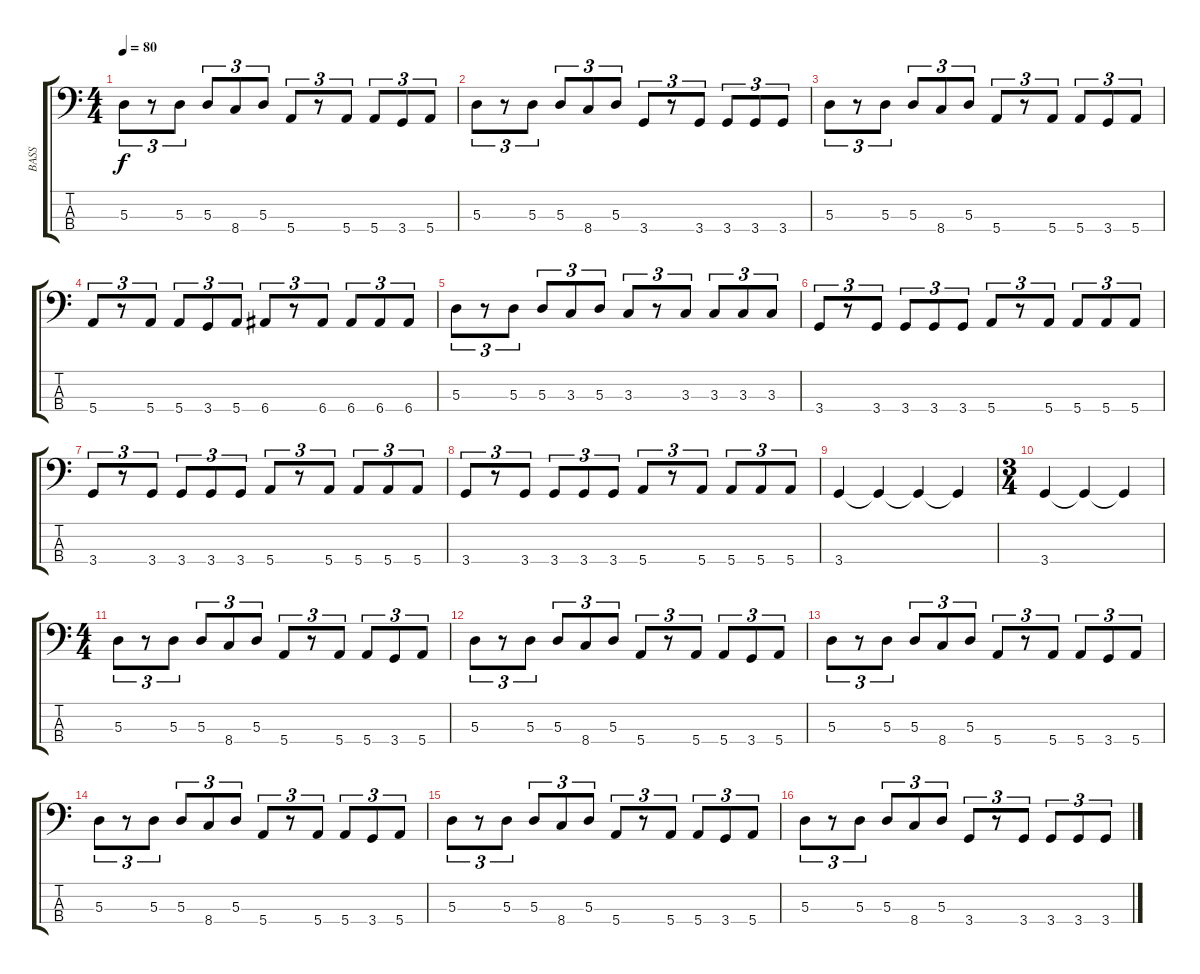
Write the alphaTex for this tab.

\track ("BASS" "BASS") {instrument electricbasspick}
\staff {score tabs}
\tuning (G2 D2 A1 E1) {hide}
\ts (4 4)
\tempo 80
\clef f4
\ks c
5.3.8{tu (3 2) dy f} r.8{tu (3 2)} 5.3.8{tu (3 2)} 5.3.8{tu (3 2)} 8.4.8{tu (3 2)} 5.3.8{tu (3 2)} 5.4.8{tu (3 2)} r.8{tu (3 2)} 5.4.8{tu (3 2)} 5.4.8{tu (3 2)} 3.4.8{tu (3 2)} 5.4.8{tu (3 2)} |
5.3.8{tu (3 2)} r.8{tu (3 2)} 5.3.8{tu (3 2)} 5.3.8{tu (3 2)} 8.4.8{tu (3 2)} 5.3.8{tu (3 2)} 3.4.8{tu (3 2)} r.8{tu (3 2)} 3.4.8{tu (3 2)} 3.4.8{tu (3 2)} 3.4.8{tu (3 2)} 3.4.8{tu (3 2)} |
5.3.8{tu (3 2)} r.8{tu (3 2)} 5.3.8{tu (3 2)} 5.3.8{tu (3 2)} 8.4.8{tu (3 2)} 5.3.8{tu (3 2)} 5.4.8{tu (3 2)} r.8{tu (3 2)} 5.4.8{tu (3 2)} 5.4.8{tu (3 2)} 3.4.8{tu (3 2)} 5.4.8{tu (3 2)} |
5.4.8{tu (3 2)} r.8{tu (3 2)} 5.4.8{tu (3 2)} 5.4.8{tu (3 2)} 3.4.8{tu (3 2)} 5.4.8{tu (3 2)} 6.4.8{tu (3 2)} r.8{tu (3 2)} 6.4.8{tu (3 2)} 6.4.8{tu (3 2)} 6.4.8{tu (3 2)} 6.4.8{tu (3 2)} |
5.3.8{tu (3 2)} r.8{tu (3 2)} 5.3.8{tu (3 2)} 5.3.8{tu (3 2)} 3.3.8{tu (3 2)} 5.3.8{tu (3 2)} 3.3.8{tu (3 2)} r.8{tu (3 2)} 3.3.8{tu (3 2)} 3.3.8{tu (3 2)} 3.3.8{tu (3 2)} 3.3.8{tu (3 2)} |
3.4.8{tu (3 2)} r.8{tu (3 2)} 3.4.8{tu (3 2)} 3.4.8{tu (3 2)} 3.4.8{tu (3 2)} 3.4.8{tu (3 2)} 5.4.8{tu (3 2)} r.8{tu (3 2)} 5.4.8{tu (3 2)} 5.4.8{tu (3 2)} 5.4.8{tu (3 2)} 5.4.8{tu (3 2)} |
3.4.8{tu (3 2)} r.8{tu (3 2)} 3.4.8{tu (3 2)} 3.4.8{tu (3 2)} 3.4.8{tu (3 2)} 3.4.8{tu (3 2)} 5.4.8{tu (3 2)} r.8{tu (3 2)} 5.4.8{tu (3 2)} 5.4.8{tu (3 2)} 5.4.8{tu (3 2)} 5.4.8{tu (3 2)} |
3.4.8{tu (3 2)} r.8{tu (3 2)} 3.4.8{tu (3 2)} 3.4.8{tu (3 2)} 3.4.8{tu (3 2)} 3.4.8{tu (3 2)} 5.4.8{tu (3 2)} r.8{tu (3 2)} 5.4.8{tu (3 2)} 5.4.8{tu (3 2)} 5.4.8{tu (3 2)} 5.4.8{tu (3 2)} |
3.4.4 3.4{t}.4 3.4{t}.4 3.4{t}.4 |
\ts (3 4)
3.4.4 3.4{t}.4 3.4{t}.4 |
\ts (4 4)
5.3.8{tu (3 2)} r.8{tu (3 2)} 5.3.8{tu (3 2)} 5.3.8{tu (3 2)} 8.4.8{tu (3 2)} 5.3.8{tu (3 2)} 5.4.8{tu (3 2)} r.8{tu (3 2)} 5.4.8{tu (3 2)} 5.4.8{tu (3 2)} 3.4.8{tu (3 2)} 5.4.8{tu (3 2)} |
5.3.8{tu (3 2)} r.8{tu (3 2)} 5.3.8{tu (3 2)} 5.3.8{tu (3 2)} 8.4.8{tu (3 2)} 5.3.8{tu (3 2)} 5.4.8{tu (3 2)} r.8{tu (3 2)} 5.4.8{tu (3 2)} 5.4.8{tu (3 2)} 3.4.8{tu (3 2)} 5.4.8{tu (3 2)} |
5.3.8{tu (3 2)} r.8{tu (3 2)} 5.3.8{tu (3 2)} 5.3.8{tu (3 2)} 8.4.8{tu (3 2)} 5.3.8{tu (3 2)} 5.4.8{tu (3 2)} r.8{tu (3 2)} 5.4.8{tu (3 2)} 5.4.8{tu (3 2)} 3.4.8{tu (3 2)} 5.4.8{tu (3 2)} |
5.3.8{tu (3 2)} r.8{tu (3 2)} 5.3.8{tu (3 2)} 5.3.8{tu (3 2)} 8.4.8{tu (3 2)} 5.3.8{tu (3 2)} 5.4.8{tu (3 2)} r.8{tu (3 2)} 5.4.8{tu (3 2)} 5.4.8{tu (3 2)} 3.4.8{tu (3 2)} 5.4.8{tu (3 2)} |
5.3.8{tu (3 2)} r.8{tu (3 2)} 5.3.8{tu (3 2)} 5.3.8{tu (3 2)} 8.4.8{tu (3 2)} 5.3.8{tu (3 2)} 5.4.8{tu (3 2)} r.8{tu (3 2)} 5.4.8{tu (3 2)} 5.4.8{tu (3 2)} 3.4.8{tu (3 2)} 5.4.8{tu (3 2)} |
5.3.8{tu (3 2)} r.8{tu (3 2)} 5.3.8{tu (3 2)} 5.3.8{tu (3 2)} 8.4.8{tu (3 2)} 5.3.8{tu (3 2)} 3.4.8{tu (3 2)} r.8{tu (3 2)} 3.4.8{tu (3 2)} 3.4.8{tu (3 2)} 3.4.8{tu (3 2)} 3.4.8{tu (3 2)}
